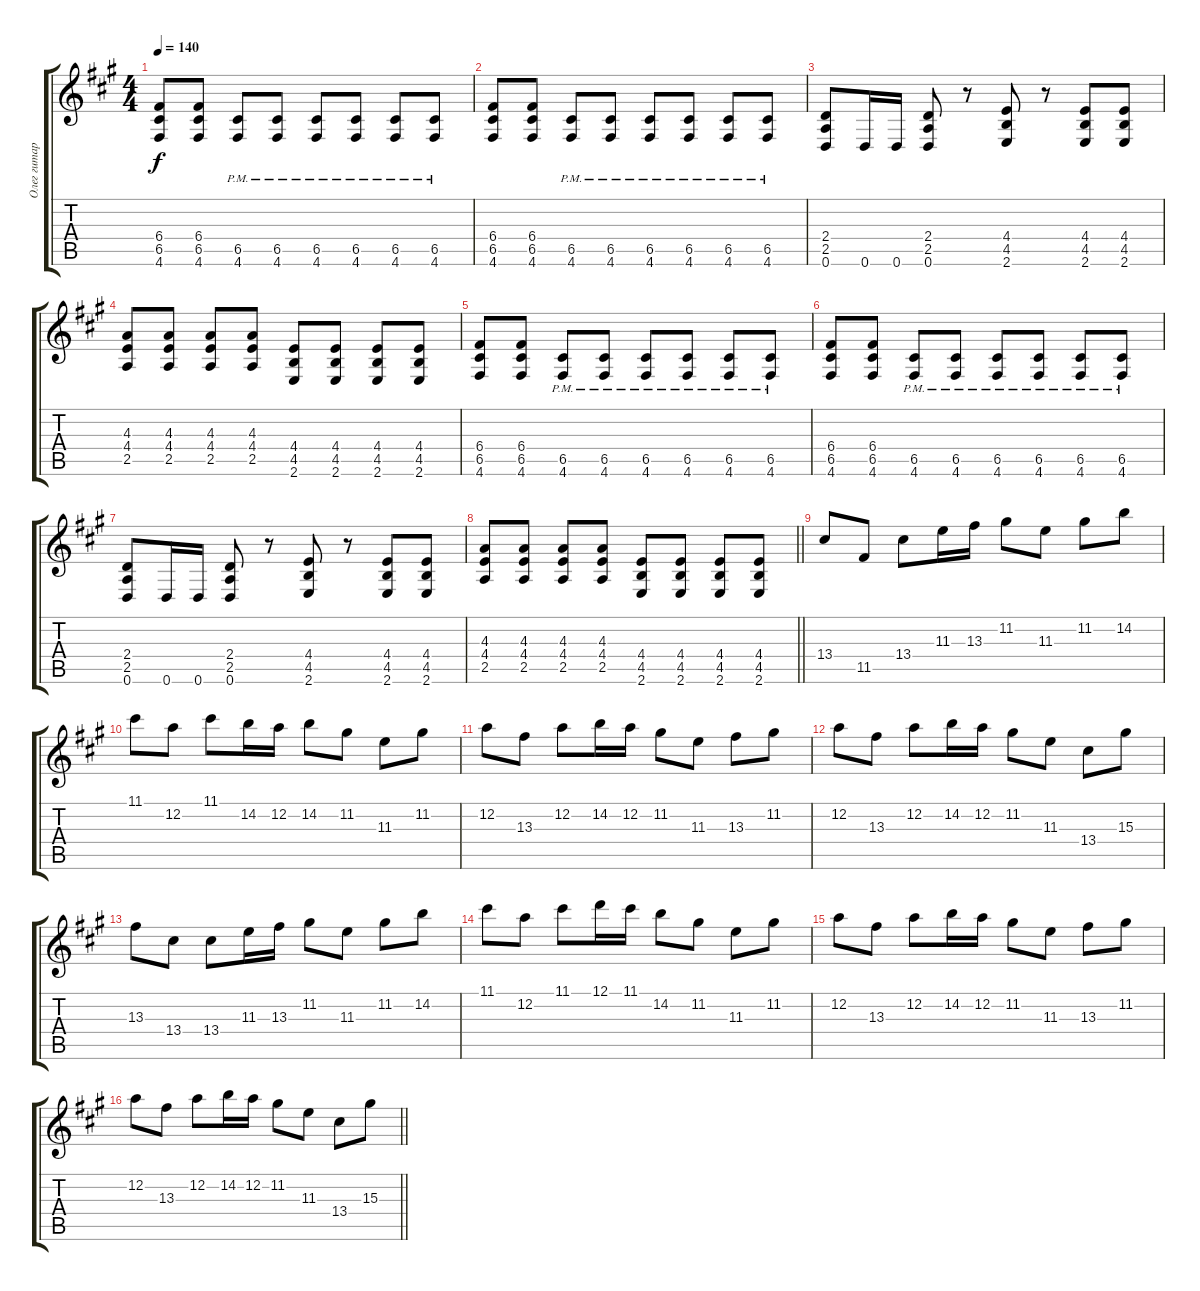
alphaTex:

\track ("Олег гитара" "Олег гитар") {instrument distortionguitar}
\staff {score tabs}
\tuning (D4 A3 F3 C3 G2 D2) {hide}
\ts (4 4)
\tempo 140
\clef g2
\ks f#minor
(6.4 6.5 4.6).8{dy f} (6.4 6.5 4.6).8 (6.5{pm} 4.6{pm}).8 (6.5{pm} 4.6{pm}).8 (6.5{pm} 4.6{pm}).8 (6.5{pm} 4.6{pm}).8 (6.5{pm} 4.6{pm}).8 (6.5{pm} 4.6{pm}).8 |
(6.4 6.5 4.6).8 (6.4 6.5 4.6).8 (6.5{pm} 4.6{pm}).8 (6.5{pm} 4.6{pm}).8 (6.5{pm} 4.6{pm}).8 (6.5{pm} 4.6{pm}).8 (6.5{pm} 4.6{pm}).8 (6.5{pm} 4.6{pm}).8 |
(2.4 2.5 0.6).8 0.6.16 0.6.16 (2.4 2.5 0.6).8 r.8 (4.4 4.5 2.6).8 r.8 (4.4 4.5 2.6).8 (4.4 4.5 2.6).8 |
(4.3 4.4 2.5).8 (4.3 4.4 2.5).8 (4.3 4.4 2.5).8 (4.3 4.4 2.5).8 (4.4 4.5 2.6).8 (4.4 4.5 2.6).8 (4.4 4.5 2.6).8 (4.4 4.5 2.6).8 |
(6.4 6.5 4.6).8 (6.4 6.5 4.6).8 (6.5{pm} 4.6{pm}).8 (6.5{pm} 4.6{pm}).8 (6.5{pm} 4.6{pm}).8 (6.5{pm} 4.6{pm}).8 (6.5{pm} 4.6{pm}).8 (6.5{pm} 4.6{pm}).8 |
(6.4 6.5 4.6).8 (6.4 6.5 4.6).8 (6.5{pm} 4.6{pm}).8 (6.5{pm} 4.6{pm}).8 (6.5{pm} 4.6{pm}).8 (6.5{pm} 4.6{pm}).8 (6.5{pm} 4.6{pm}).8 (6.5{pm} 4.6{pm}).8 |
(2.4 2.5 0.6).8 0.6.16 0.6.16 (2.4 2.5 0.6).8 r.8 (4.4 4.5 2.6).8 r.8 (4.4 4.5 2.6).8 (4.4 4.5 2.6).8 |
\barLineRight lightlight
(4.3 4.4 2.5).8 (4.3 4.4 2.5).8 (4.3 4.4 2.5).8 (4.3 4.4 2.5).8 (4.4 4.5 2.6).8 (4.4 4.5 2.6).8 (4.4 4.5 2.6).8 (4.4 4.5 2.6).8 |
\section ("" "")
13.4.8 11.5.8 13.4.8 11.3.16 13.3.16 11.2.8 11.3.8 11.2.8 14.2.8 |
11.1.8 12.2.8 11.1.8 14.2.16 12.2.16 14.2.8 11.2.8 11.3.8 11.2.8 |
12.2.8 13.3.8 12.2.8 14.2.16 12.2.16 11.2.8 11.3.8 13.3.8 11.2.8 |
12.2.8 13.3.8 12.2.8 14.2.16 12.2.16 11.2.8 11.3.8 13.4.8 15.3.8 |
13.3.8 13.4.8 13.4.8 11.3.16 13.3.16 11.2.8 11.3.8 11.2.8 14.2.8 |
11.1.8 12.2.8 11.1.8 12.1.16 11.1.16 14.2.8 11.2.8 11.3.8 11.2.8 |
12.2.8 13.3.8 12.2.8 14.2.16 12.2.16 11.2.8 11.3.8 13.3.8 11.2.8 |
\barLineRight lightlight
12.2.8 13.3.8 12.2.8 14.2.16 12.2.16 11.2.8 11.3.8 13.4.8 15.3.8
